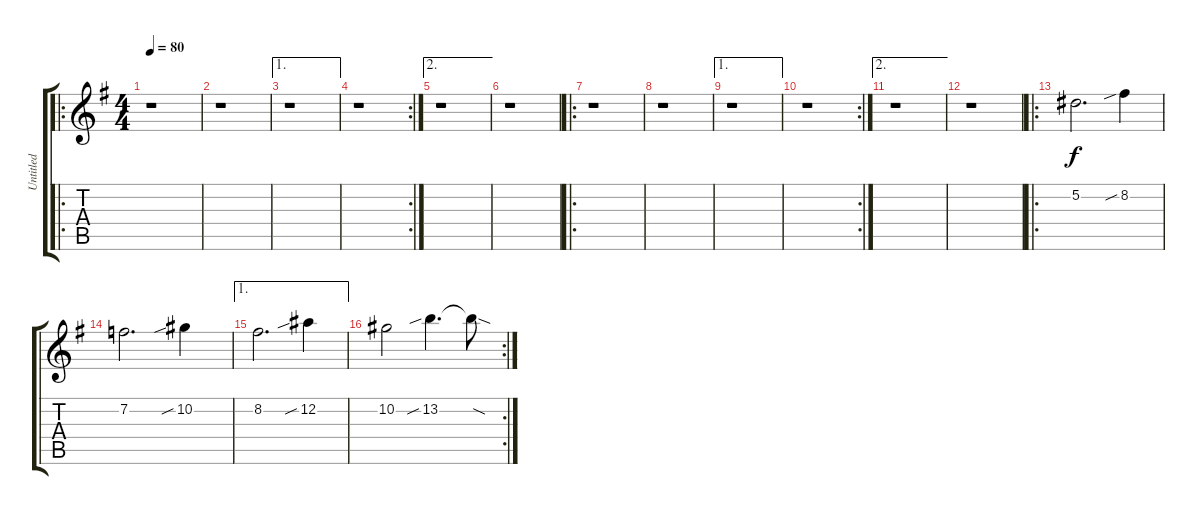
\track ("Untitled" "Untitled") {instrument distortionguitar}
\staff {score tabs}
\tuning (Eb4 Bb3 Gb3 Db3 Ab2 Eb2) {hide}
\ro
\ts (4 4)
\tempo 80
\clef g2
\ks g
r.1{dy f instrument distortionguitar} |
r.1 |
\ae 1
r.1 |
\rc 2
r.1 |
\ae 2
r.1 |
r.1 |
\ro
r.1 |
r.1 |
\ae 1
r.1 |
\rc 2
r.1 |
\ae 2
r.1 |
r.1 |
\ro
5.2.2{d beam merge} 8.2{sib}.4 |
7.2.2{d beam merge} 10.2{sib}.4 |
\ae 1
8.2.2{d beam merge} 12.2{sib}.4 |
\rc 2
10.2.2{beam merge} 13.2{sib}.4{d} 13.2{sod t}.8
